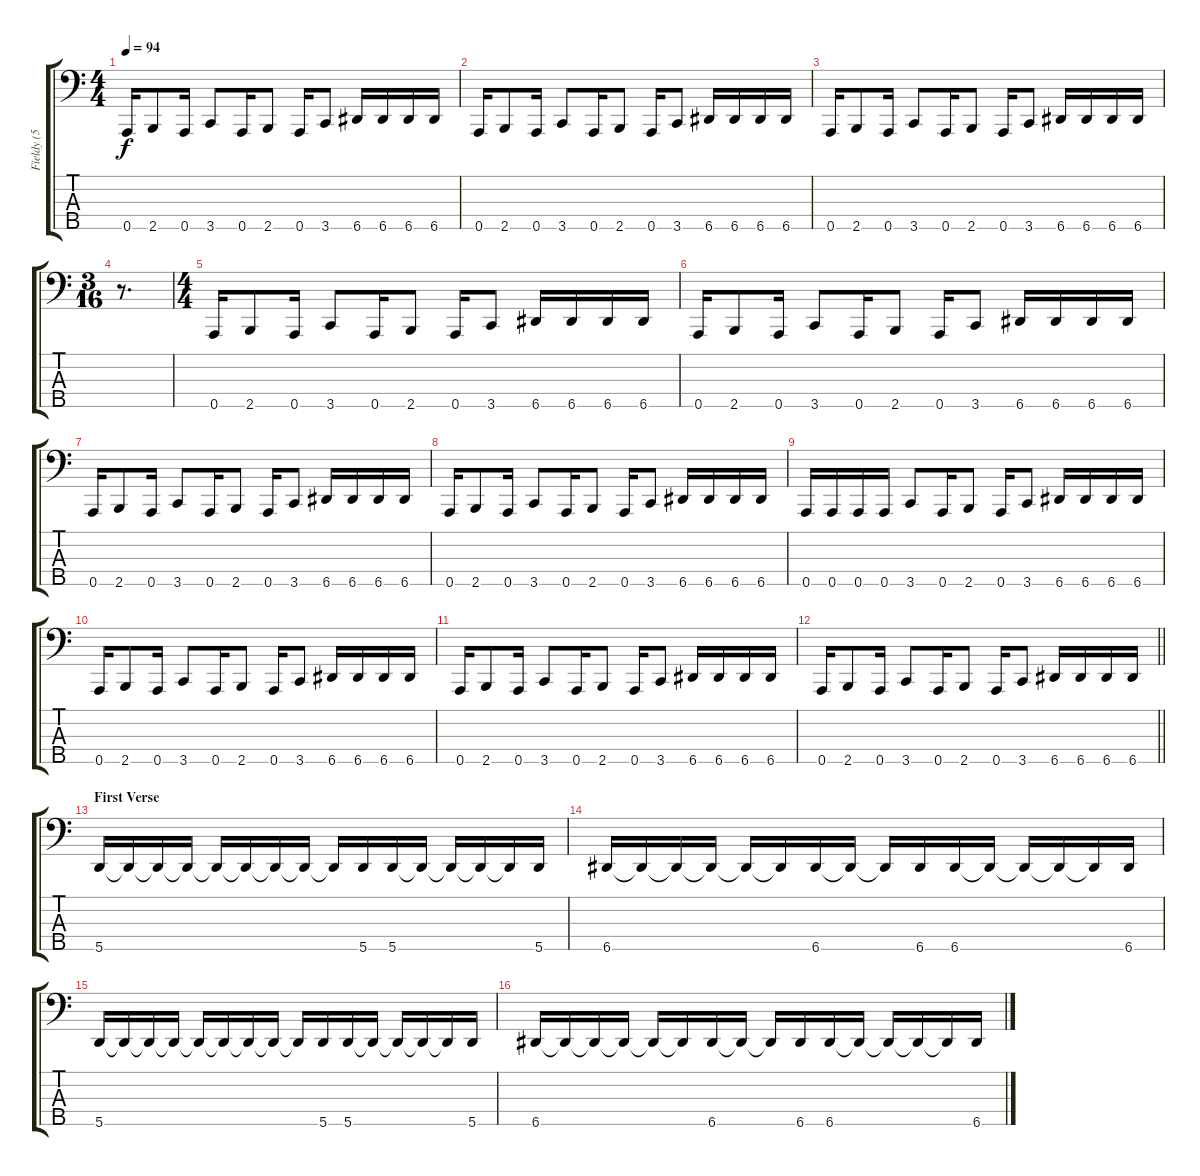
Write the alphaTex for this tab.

\track ("Fieldy (5 String Bass)" "Fieldy (5 ") {instrument slapbass1}
\staff {score tabs}
\tuning (F2 C2 G1 D1 A0) {hide}
\ts (4 4)
\tempo 94
\clef f4
\ks c
0.5.16{dy f} 2.5.8 0.5.16 3.5.8 0.5.16 2.5.8 0.5.16 3.5.8 6.5.16 6.5.16 6.5.16 6.5.16 |
0.5.16 2.5.8 0.5.16 3.5.8 0.5.16 2.5.8 0.5.16 3.5.8 6.5.16 6.5.16 6.5.16 6.5.16 |
0.5.16 2.5.8 0.5.16 3.5.8 0.5.16 2.5.8 0.5.16 3.5.8 6.5.16 6.5.16 6.5.16 6.5.16 |
\ts (3 16)
r.8{d} |
\ts (4 4)
0.5.16 2.5.8 0.5.16 3.5.8 0.5.16 2.5.8 0.5.16 3.5.8 6.5.16 6.5.16 6.5.16 6.5.16 |
0.5.16 2.5.8 0.5.16 3.5.8 0.5.16 2.5.8 0.5.16 3.5.8 6.5.16 6.5.16 6.5.16 6.5.16 |
0.5.16 2.5.8 0.5.16 3.5.8 0.5.16 2.5.8 0.5.16 3.5.8 6.5.16 6.5.16 6.5.16 6.5.16 |
0.5.16 2.5.8 0.5.16 3.5.8 0.5.16 2.5.8 0.5.16 3.5.8 6.5.16 6.5.16 6.5.16 6.5.16 |
0.5.16 0.5.16 0.5.16 0.5.16 3.5.8 0.5.16 2.5.8 0.5.16 3.5.8 6.5.16 6.5.16 6.5.16 6.5.16 |
0.5.16 2.5.8 0.5.16 3.5.8 0.5.16 2.5.8 0.5.16 3.5.8 6.5.16 6.5.16 6.5.16 6.5.16 |
0.5.16 2.5.8 0.5.16 3.5.8 0.5.16 2.5.8 0.5.16 3.5.8 6.5.16 6.5.16 6.5.16 6.5.16 |
\barLineRight lightlight
0.5.16 2.5.8 0.5.16 3.5.8 0.5.16 2.5.8 0.5.16 3.5.8 6.5.16 6.5.16 6.5.16 6.5.16 |
\section ("" "First Verse")
5.5.16 5.5{t}.16 5.5{t}.16 5.5{t}.16 5.5{t}.16 5.5{t}.16 5.5{t}.16 5.5{t}.16 5.5{t}.16 5.5.16 5.5.16 5.5{t}.16 5.5{t}.16 5.5{t}.16 5.5{t}.16 5.5.16 |
6.5.16 6.5{t}.16 6.5{t}.16 6.5{t}.16 6.5{t}.16 6.5{t}.16 6.5.16 6.5{t}.16 6.5{t}.16 6.5.16 6.5.16 6.5{t}.16 6.5{t}.16 6.5{t}.16 6.5{t}.16 6.5.16 |
5.5.16 5.5{t}.16 5.5{t}.16 5.5{t}.16 5.5{t}.16 5.5{t}.16 5.5{t}.16 5.5{t}.16 5.5{t}.16 5.5.16 5.5.16 5.5{t}.16 5.5{t}.16 5.5{t}.16 5.5{t}.16 5.5.16 |
6.5.16 6.5{t}.16 6.5{t}.16 6.5{t}.16 6.5{t}.16 6.5{t}.16 6.5.16 6.5{t}.16 6.5{t}.16 6.5.16 6.5.16 6.5{t}.16 6.5{t}.16 6.5{t}.16 6.5{t}.16 6.5.16
